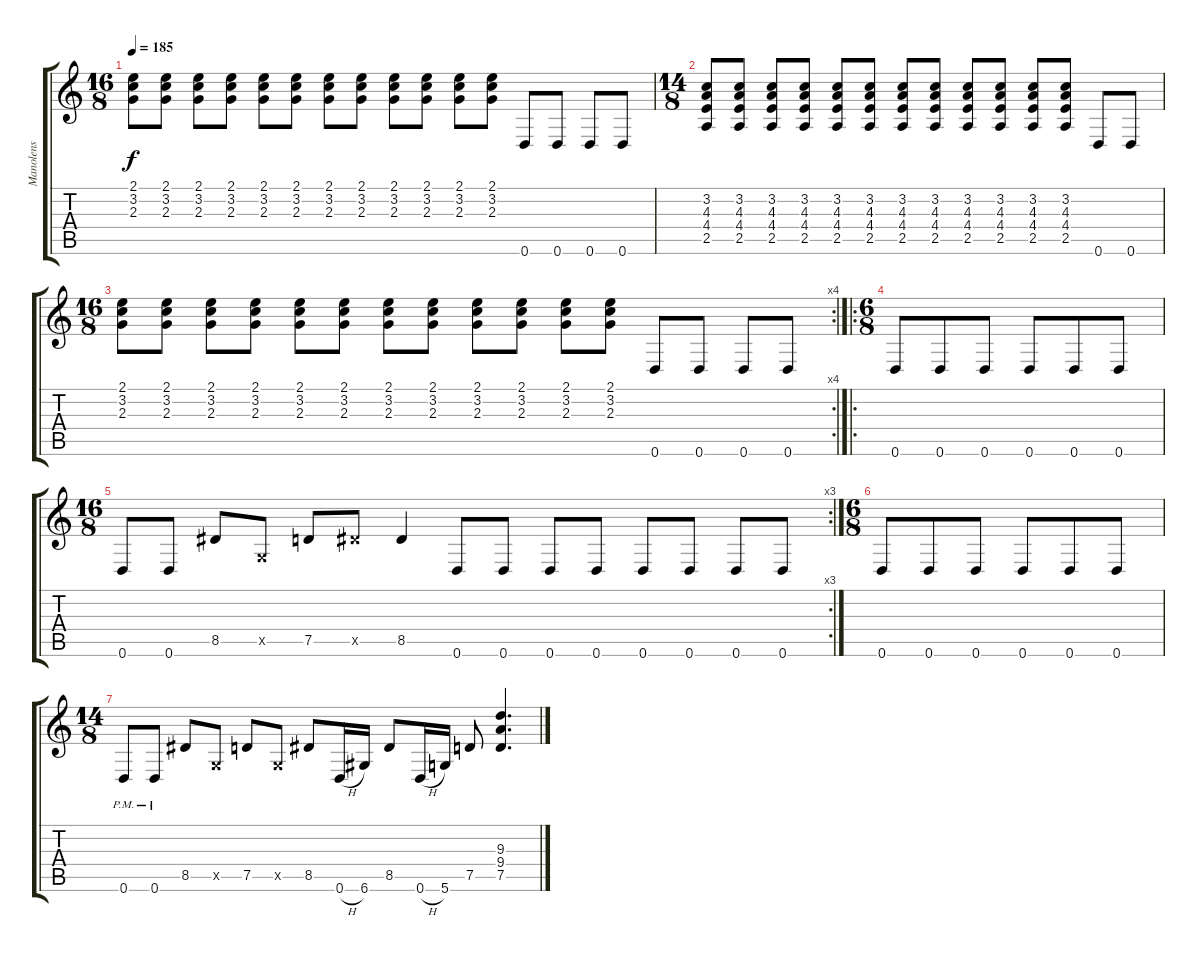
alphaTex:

\track ("Manolens" "Manolens") {instrument distortionguitar}
\staff {score tabs}
\tuning (D4 A3 F3 C3 G2 D2) {hide}
\ts (16 8)
\tempo 185
\clef g2
\ks c
(2.1 3.2 2.3).8{dy f} (2.1 3.2 2.3).8 (2.1 3.2 2.3).8 (2.1 3.2 2.3).8 (2.1 3.2 2.3).8 (2.1 3.2 2.3).8 (2.1 3.2 2.3).8 (2.1 3.2 2.3).8 (2.1 3.2 2.3).8 (2.1 3.2 2.3).8 (2.1 3.2 2.3).8 (2.1 3.2 2.3).8 0.6.8 0.6.8 0.6.8 0.6.8 |
\ts (14 8)
(3.2 4.3 4.4 2.5).8 (3.2 4.3 4.4 2.5).8 (3.2 4.3 4.4 2.5).8 (3.2 4.3 4.4 2.5).8 (3.2 4.3 4.4 2.5).8 (3.2 4.3 4.4 2.5).8 (3.2 4.3 4.4 2.5).8 (3.2 4.3 4.4 2.5).8 (3.2 4.3 4.4 2.5).8 (3.2 4.3 4.4 2.5).8 (3.2 4.3 4.4 2.5).8 (3.2 4.3 4.4 2.5).8 0.6.8 0.6.8 |
\rc 4
\ts (16 8)
(2.1 3.2 2.3).8 (2.1 3.2 2.3).8 (2.1 3.2 2.3).8 (2.1 3.2 2.3).8 (2.1 3.2 2.3).8 (2.1 3.2 2.3).8 (2.1 3.2 2.3).8 (2.1 3.2 2.3).8 (2.1 3.2 2.3).8 (2.1 3.2 2.3).8 (2.1 3.2 2.3).8 (2.1 3.2 2.3).8 0.6.8 0.6.8 0.6.8 0.6.8 |
\ro
\ts (6 8)
0.6.8 0.6.8 0.6.8 0.6.8 0.6.8 0.6.8 |
\rc 3
\ts (16 8)
0.6.8 0.6.8 8.5.8 0.5{x}.8 7.5.8 8.5{x}.8 8.5.4 0.6.8 0.6.8 0.6.8 0.6.8 0.6.8 0.6.8 0.6.8 0.6.8 |
\ts (6 8)
0.6.8 0.6.8 0.6.8 0.6.8 0.6.8 0.6.8 |
\ts (14 8)
0.6{pm}.8 0.6{pm}.8 8.5.8 0.5{x}.8 7.5.8 0.5{x}.8 8.5.8 0.6{h}.16 6.6.16 8.5.8 0.6{h}.16 5.6.16 7.5.8 (9.3 9.4 7.5).4{d}
